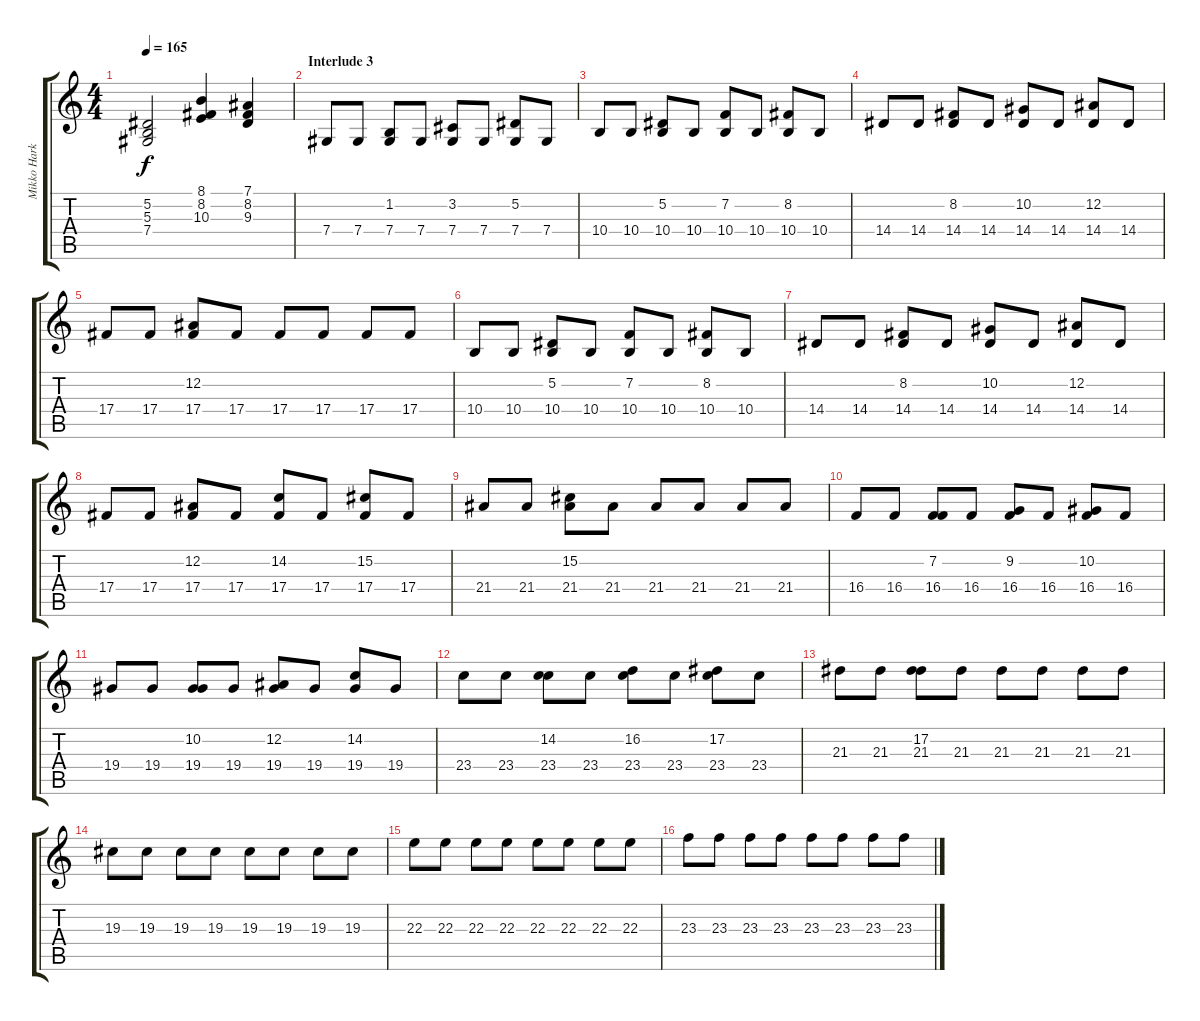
\track ("Mikko Harkin LH" "Mikko Hark") {instrument harpsichord}
\staff {score tabs}
\tuning (Eb4 Bb3 Gb3 Db3 Ab2 Eb2) {hide}
\ts (4 4)
\tempo 165
\clef g2
\ks c
(5.2{t} 5.3{t} 7.4{t}).2{dy f} (8.1 8.2 10.3).4 (7.1 8.2 9.3).4 |
\section ("" "Interlude 3")
7.4.8{instrument stringensemble1} 7.4.8 (1.2 7.4).8 7.4.8 (3.2 7.4).8 7.4.8 (5.2 7.4).8 7.4.8 |
10.4.8 10.4.8 (5.2 10.4).8 10.4.8 (7.2 10.4).8 10.4.8 (8.2 10.4).8 10.4.8 |
14.4.8 14.4.8 (8.2 14.4).8 14.4.8 (10.2 14.4).8 14.4.8 (12.2 14.4).8 14.4.8 |
17.4.8 17.4.8 (12.2 17.4).8 17.4.8 17.4.8 17.4.8 17.4.8 17.4.8 |
10.4.8 10.4.8 (5.2 10.4).8 10.4.8 (7.2 10.4).8 10.4.8 (8.2 10.4).8 10.4.8 |
14.4.8 14.4.8 (8.2 14.4).8 14.4.8 (10.2 14.4).8 14.4.8 (12.2 14.4).8 14.4.8 |
17.4.8 17.4.8 (12.2 17.4).8 17.4.8 (14.2 17.4).8 17.4.8 (15.2 17.4).8 17.4.8 |
21.4.8 21.4.8 (15.2 21.4).8 21.4.8 21.4.8 21.4.8 21.4.8 21.4.8 |
16.4.8 16.4.8 (7.2 16.4).8 16.4.8 (9.2 16.4).8 16.4.8 (10.2 16.4).8 16.4.8 |
19.4.8 19.4.8 (10.2 19.4).8 19.4.8 (12.2 19.4).8 19.4.8 (14.2 19.4).8 19.4.8 |
23.4.8 23.4.8 (14.2 23.4).8 23.4.8 (16.2 23.4).8 23.4.8 (17.2 23.4).8 23.4.8 |
21.3.8 21.3.8 (17.2 21.3).8 21.3.8 21.3.8 21.3.8 21.3.8 21.3.8 |
19.3.8 19.3.8 19.3.8 19.3.8 19.3.8 19.3.8 19.3.8 19.3.8 |
22.3.8 22.3.8 22.3.8 22.3.8 22.3.8 22.3.8 22.3.8 22.3.8 |
23.3.8 23.3.8 23.3.8 23.3.8 23.3.8 23.3.8 23.3.8 23.3.8
